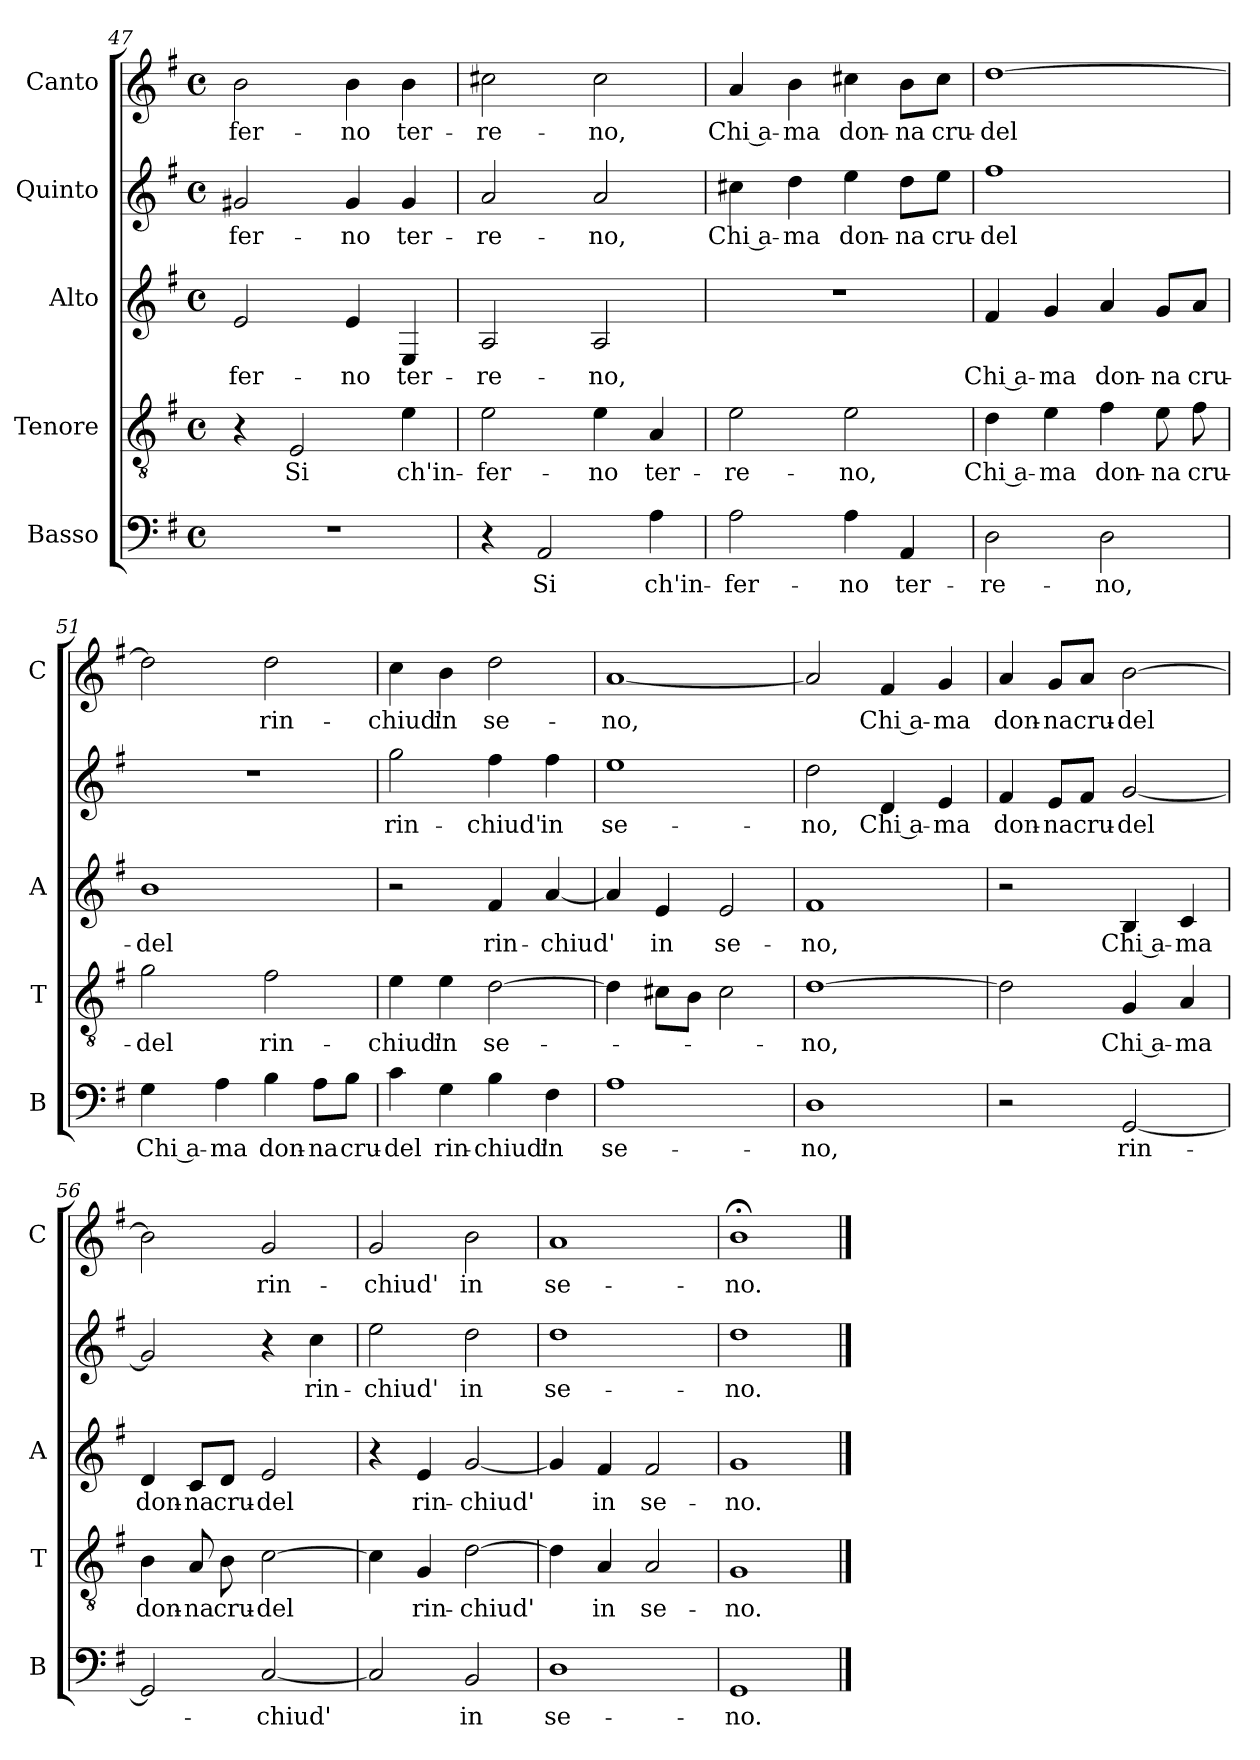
**kern	**text	**kern	**text	**kern	**text	**kern	**text	**kern	**text
*part5	*part5	*part4	*part4	*part3	*part3	*part2	*part2	*part1	*part1
*staff5	*staff5	*staff4	*staff4	*staff3	*staff3	*staff2	*staff2	*staff1	*staff1
*I"Basso	*	*I"Tenore	*	*I"Alto	*	*I"Quinto	*	*I"Canto	*
*I'B	*	*I'T	*	*I'A	*	*	*	*I'C	*
*clefF4	*	*clefGv2	*	*clefG2	*	*clefG2	*	*clefG2	*
*k[f#]	*	*k[f#]	*	*k[f#]	*	*k[f#]	*	*k[f#]	*
*G:	*	*G:	*	*G:	*	*G:	*	*G:	*
*M4/4	*	*M4/4	*	*M4/4	*	*M4/4	*	*M4/4	*
*met(c)	*	*met(c)	*	*met(c)	*	*met(c)	*	*met(c)	*
=47	=47	=47	=47	=47	=47	=47	=47	=47	=47
!	!	!	!	!	!LO:LY:b	!	!LO:LY:b	!	!LO:LY:b
1r	.	4r	.	2e/	-fer-	2g#X/	-fer-	2b\	-fer-
!	!	!	!LO:LY:b	!	!	!	!	!	!
.	.	2E/	Si	.	.	.	.	.	.
!	!	!	!	!	!LO:LY:b	!	!LO:LY:b	!	!LO:LY:b
.	.	.	.	4e/	-no	4g#/	-no	4b\	-no
!	!	!	!LO:LY:b	!	!LO:LY:b	!	!LO:LY:b	!	!LO:LY:b
.	.	4e\	ch'in-	4E/	ter-	4g#/	ter-	4b\	ter-
=48	=48	=48	=48	=48	=48	=48	=48	=48	=48
!	!	!	!LO:LY:b	!	!LO:LY:b	!	!LO:LY:b	!	!LO:LY:b
4r	.	2e\	-fer-	2A/	-re-	2a/	-re-	2cc#X\	-re-
!	!LO:LY:b	!	!	!	!	!	!	!	!
2AA/	Si	.	.	.	.	.	.	.	.
!	!	!	!LO:LY:b	!	!LO:LY:b	!	!LO:LY:b	!	!LO:LY:b
.	.	4e\	-no	2A/	-no,	2a/	-no,	2cc#\	-no,
!	!LO:LY:b	!	!LO:LY:b	!	!	!	!	!	!
4A\	ch'in-	4A/	ter-	.	.	.	.	.	.
=49	=49	=49	=49	=49	=49	=49	=49	=49	=49
!	!LO:LY:b	!	!LO:LY:b	!	!	!	!LO:LY:b	!	!LO:LY:b
2A\	-fer-	2e\	-re-	1r	.	4cc#X\	Chi a-	4a/	Chi a-
!	!	!	!	!	!	!	!LO:LY:b	!	!LO:LY:b
.	.	.	.	.	.	4dd\	-ma	4b\	-ma
!	!LO:LY:b	!	!LO:LY:b	!	!	!	!LO:LY:b	!	!LO:LY:b
4A\	-no	2e\	-no,	.	.	4ee\	don-	4cc#X\	don-
!	!LO:LY:b	!	!	!	!	!	!LO:LY:b	!	!LO:LY:b
4AA/	ter-	.	.	.	.	8dd\L	-na	8b\L	-na
!	!	!	!	!	!	!	!LO:LY:b	!	!LO:LY:b
.	.	.	.	.	.	8ee\J	cru-	8cc#\J	cru-
=50	=50	=50	=50	=50	=50	=50	=50	=50	=50
!	!LO:LY:b	!	!LO:LY:b	!	!LO:LY:b	!	!LO:LY:b	!	!LO:LY:b
2D\	-re-	4d\	Chi a-	4f#/	Chi a-	1ff#	-del	[1dd	-del
!	!	!	!LO:LY:b	!	!LO:LY:b	!	!	!	!
.	.	4e\	-ma	4g/	-ma	.	.	.	.
!	!LO:LY:b	!	!LO:LY:b	!	!LO:LY:b	!	!	!	!
2D\	-no,	4f#i\	don-	4a/	don-	.	.	.	.
!	!	!	!LO:LY:b	!	!LO:LY:b	!	!	!	!
.	.	8e\	-na	8g/L	-na	.	.	.	.
!	!	!	!LO:LY:b	!	!LO:LY:b	!	!	!	!
.	.	8f#\	cru-	8a/J	cru-	.	.	.	.
=51	=51	=51	=51	=51	=51	=51	=51	=51	=51
!	!LO:LY:b	!	!LO:LY:b	!	!LO:LY:b	!	!	!	!
4G\	Chi a-	2g\	-del	1b	-del	1r	.	2dd\]	.
!	!LO:LY:b	!	!	!	!	!	!	!	!
4A\	-ma	.	.	.	.	.	.	.	.
!	!LO:LY:b	!	!LO:LY:b	!	!	!	!	!	!LO:LY:b
4B\	don-	2f#\	rin-	.	.	.	.	2dd\	rin-
!	!LO:LY:b	!	!	!	!	!	!	!	!
8A\L	-na	.	.	.	.	.	.	.	.
!	!LO:LY:b	!	!	!	!	!	!	!	!
8B\J	cru-	.	.	.	.	.	.	.	.
!!LO:LB:g=z
=52	=52	=52	=52	=52	=52	=52	=52	=52	=52
!	!LO:LY:b	!	!LO:LY:b	!	!	!	!LO:LY:b	!	!LO:LY:b
4c\	-del	4e\	-chiud'	2r	.	2gg\	rin-	4cc\	-chiud'
!	!LO:LY:b	!	!LO:LY:b	!	!	!	!	!	!LO:LY:b
4G\	rin-	4e\	in	.	.	.	.	4b\	in
!	!LO:LY:b	!	!LO:LY:b	!	!LO:LY:b	!	!LO:LY:b	!	!LO:LY:b
4B\	-chiud'	[2d\	se-	4f#/	rin-	4ff#\	-chiud'	2dd\	se-
!	!LO:LY:b	!	!	!	!LO:LY:b	!	!LO:LY:b	!	!
4F#\	in	.	.	[4a/	-chiud'	4ff#\	in	.	.
=53	=53	=53	=53	=53	=53	=53	=53	=53	=53
!	!LO:LY:b	!	!	!	!	!	!LO:LY:b	!	!LO:LY:b
1A	se-	4d\]	.	4a/]	.	1ee	se-	[1a	-no,
!	!	!	!	!	!LO:LY:b	!	!	!	!
.	.	8c#X\L	.	4e/	in	.	.	.	.
.	.	8B\J	.	.	.	.	.	.	.
!	!	!	!	!	!LO:LY:b	!	!	!	!
.	.	2c#\	.	2e/	se-	.	.	.	.
=54	=54	=54	=54	=54	=54	=54	=54	=54	=54
!	!LO:LY:b	!	!LO:LY:b	!	!LO:LY:b	!	!LO:LY:b	!	!
1D	-no,	[1d	-no,	1f#	-no,	2dd\	-no,	2a/]	.
!	!	!	!	!	!	!	!LO:LY:b	!	!LO:LY:b
.	.	.	.	.	.	4d/	Chi a-	4f#/	Chi a-
!	!	!	!	!	!	!	!LO:LY:b	!	!LO:LY:b
.	.	.	.	.	.	4e/	-ma	4g/	-ma
=55	=55	=55	=55	=55	=55	=55	=55	=55	=55
!	!	!	!	!	!	!	!LO:LY:b	!	!LO:LY:b
2r	.	2d\]	.	2r	.	4f#/	don-	4a/	don-
!	!	!	!	!	!	!	!LO:LY:b	!	!LO:LY:b
.	.	.	.	.	.	8e/L	-na	8g/L	-na
!	!	!	!	!	!	!	!LO:LY:b	!	!LO:LY:b
.	.	.	.	.	.	8f#/J	cru-	8a/J	cru-
!	!LO:LY:b	!	!LO:LY:b	!	!LO:LY:b	!	!LO:LY:b	!	!LO:LY:b
[2GG/	rin-	4G/	Chi a-	4B/	Chi a-	[2g/	-del	[2b\	-del
!	!	!	!LO:LY:b	!	!LO:LY:b	!	!	!	!
.	.	4A/	-ma	4c/	-ma	.	.	.	.
=56	=56	=56	=56	=56	=56	=56	=56	=56	=56
!	!	!	!LO:LY:b	!	!LO:LY:b	!	!	!	!
2GG/]	.	4B\	don-	4d/	don-	2g/]	.	2b\]	.
!	!	!	!LO:LY:b	!	!LO:LY:b	!	!	!	!
.	.	8A/	-na	8c/L	-na	.	.	.	.
!	!	!	!LO:LY:b	!	!LO:LY:b	!	!	!	!
.	.	8B\	cru-	8d/J	cru-	.	.	.	.
!	!LO:LY:b	!	!LO:LY:b	!	!LO:LY:b	!	!	!	!LO:LY:b
[2C/	-chiud'	[2c\	-del	2e/	-del	4r	.	2g/	rin-
!	!	!	!	!	!	!	!LO:LY:b	!	!
.	.	.	.	.	.	4cc\	rin-	.	.
=57	=57	=57	=57	=57	=57	=57	=57	=57	=57
!	!	!	!	!	!	!	!LO:LY:b	!	!LO:LY:b
2C/]	.	4c\]	.	4r	.	2ee\	-chiud'	2g/	-chiud'
!	!	!	!LO:LY:b	!	!LO:LY:b	!	!	!	!
.	.	4G/	rin-	4e/	rin-	.	.	.	.
!	!LO:LY:b	!	!LO:LY:b	!	!LO:LY:b	!	!LO:LY:b	!	!LO:LY:b
2BB/	in	[2d\	-chiud'	[2g/	-chiud'	2dd\	in	2b\	in
=58	=58	=58	=58	=58	=58	=58	=58	=58	=58
!	!LO:LY:b	!	!	!	!	!	!LO:LY:b	!	!LO:LY:b
1D	se-	4d\]	.	4g/]	.	1dd	se-	1a	se-
!	!	!	!LO:LY:b	!	!LO:LY:b	!	!	!	!
.	.	4A/	in	4f#/	in	.	.	.	.
!	!	!	!LO:LY:b	!	!LO:LY:b	!	!	!	!
.	.	2A/	se-	2f#/	se-	.	.	.	.
=59	=59	=59	=59	=59	=59	=59	=59	=59	=59
!	!LO:LY:b	!	!LO:LY:b	!	!LO:LY:b	!	!LO:LY:b	!	!LO:LY:b
1GG	-no.	1G	-no.	1g	-no.	1dd	-no.	1b;<	-no.
==	==	==	==	==	==	==	==	==	==
*-	*-	*-	*-	*-	*-	*-	*-	*-	*-
